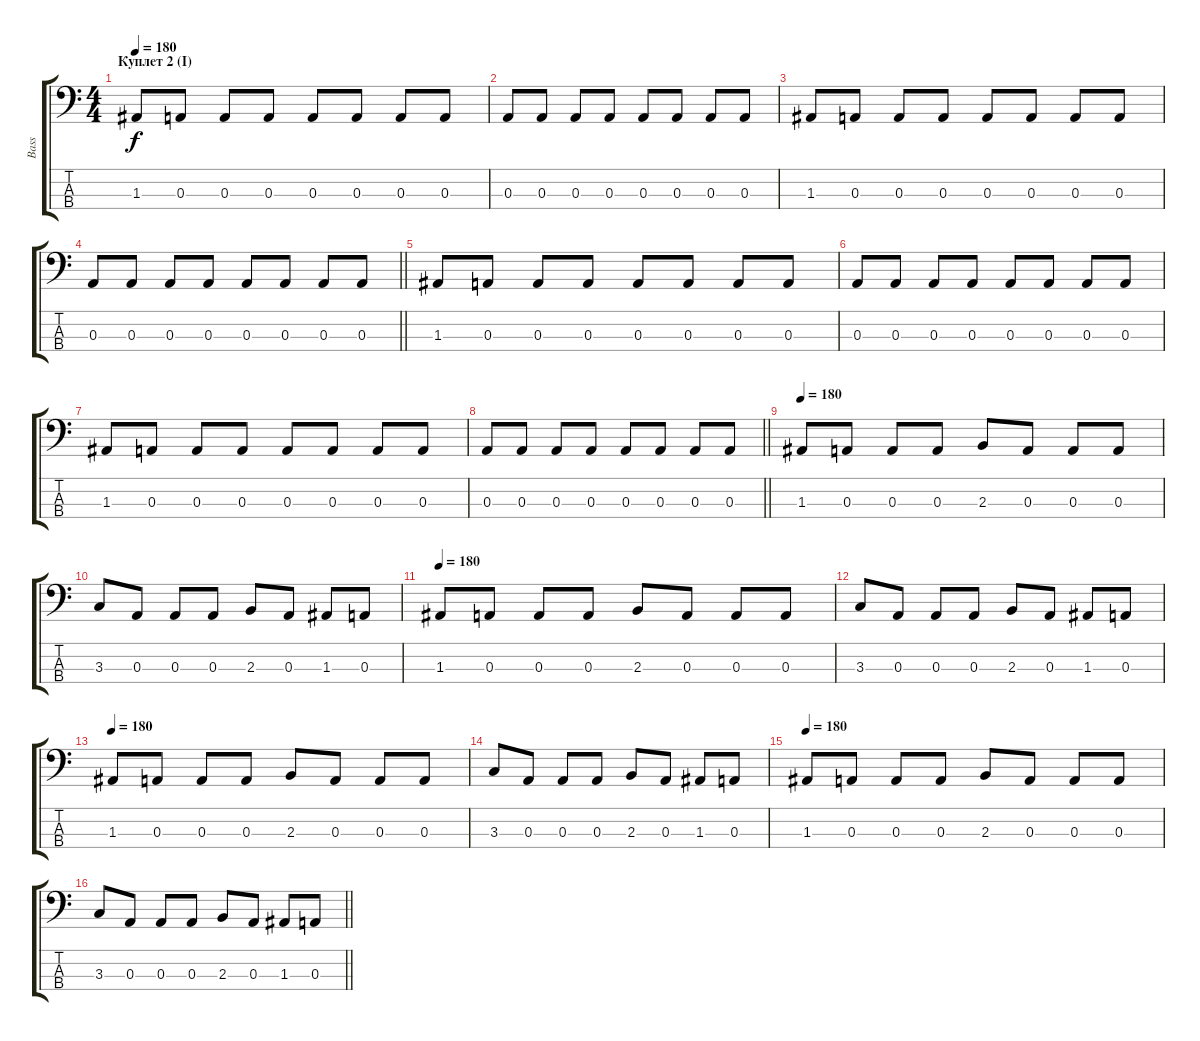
\track ("Bass" "Bass") {instrument electricbassfinger}
\staff {score tabs}
\tuning (G2 D2 A1 E1) {hide}
\ts (4 4)
\section ("" "Куплет 2 (I)")
\tempo 180
\clef f4
\ks c
1.3.8{dy f} 0.3.8 0.3.8 0.3.8 0.3.8 0.3.8 0.3.8 0.3.8 |
0.3.8 0.3.8 0.3.8 0.3.8 0.3.8 0.3.8 0.3.8 0.3.8 |
1.3.8 0.3.8 0.3.8 0.3.8 0.3.8 0.3.8 0.3.8 0.3.8 |
\barLineRight lightlight
0.3.8 0.3.8 0.3.8 0.3.8 0.3.8 0.3.8 0.3.8 0.3.8 |
1.3.8 0.3.8 0.3.8 0.3.8 0.3.8 0.3.8 0.3.8 0.3.8 |
0.3.8 0.3.8 0.3.8 0.3.8 0.3.8 0.3.8 0.3.8 0.3.8 |
1.3.8 0.3.8 0.3.8 0.3.8 0.3.8 0.3.8 0.3.8 0.3.8 |
\barLineRight lightlight
0.3.8 0.3.8 0.3.8 0.3.8 0.3.8 0.3.8 0.3.8 0.3.8 |
\section ("" "")
\tempo 180
1.3.8 0.3.8 0.3.8 0.3.8 2.3.8 0.3.8 0.3.8 0.3.8 |
3.3.8 0.3.8 0.3.8 0.3.8 2.3.8 0.3.8 1.3.8 0.3.8 |
\tempo 180
1.3.8 0.3.8 0.3.8 0.3.8 2.3.8 0.3.8 0.3.8 0.3.8 |
3.3.8 0.3.8 0.3.8 0.3.8 2.3.8 0.3.8 1.3.8 0.3.8 |
\tempo 180
1.3.8 0.3.8 0.3.8 0.3.8 2.3.8 0.3.8 0.3.8 0.3.8 |
3.3.8 0.3.8 0.3.8 0.3.8 2.3.8 0.3.8 1.3.8 0.3.8 |
\tempo 180
1.3.8 0.3.8 0.3.8 0.3.8 2.3.8 0.3.8 0.3.8 0.3.8 |
\barLineRight lightlight
3.3.8 0.3.8 0.3.8 0.3.8 2.3.8 0.3.8 1.3.8 0.3.8
